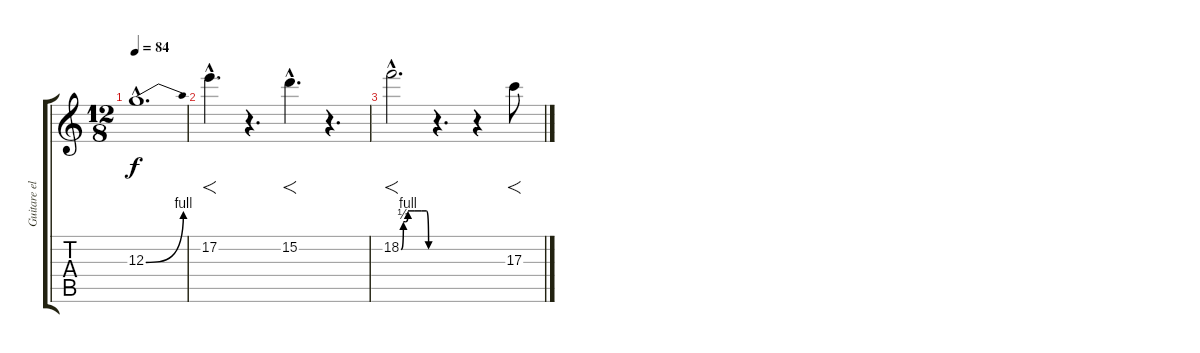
\track ("Guitare electrique" "Guitare el") {instrument distortionguitar}
\staff {score tabs}
\tuning (E4 B3 G3 D3 A2 E2) {hide}
\ts (12 8)
\tempo 84
\clef g2
\ks c
12.3{be (bend 0 0 60 4) hac}.1{d dy f} |
17.2{hac}.4{f d} r.4{d} 15.2{hac}.4{f d} r.4{d} |
18.2{be (custom 0 0 5 2 10 2 15 4 30 4 45 4 55 4 60 0) hac}.2{f d} r.4{d} r.4 17.3.8{f}
